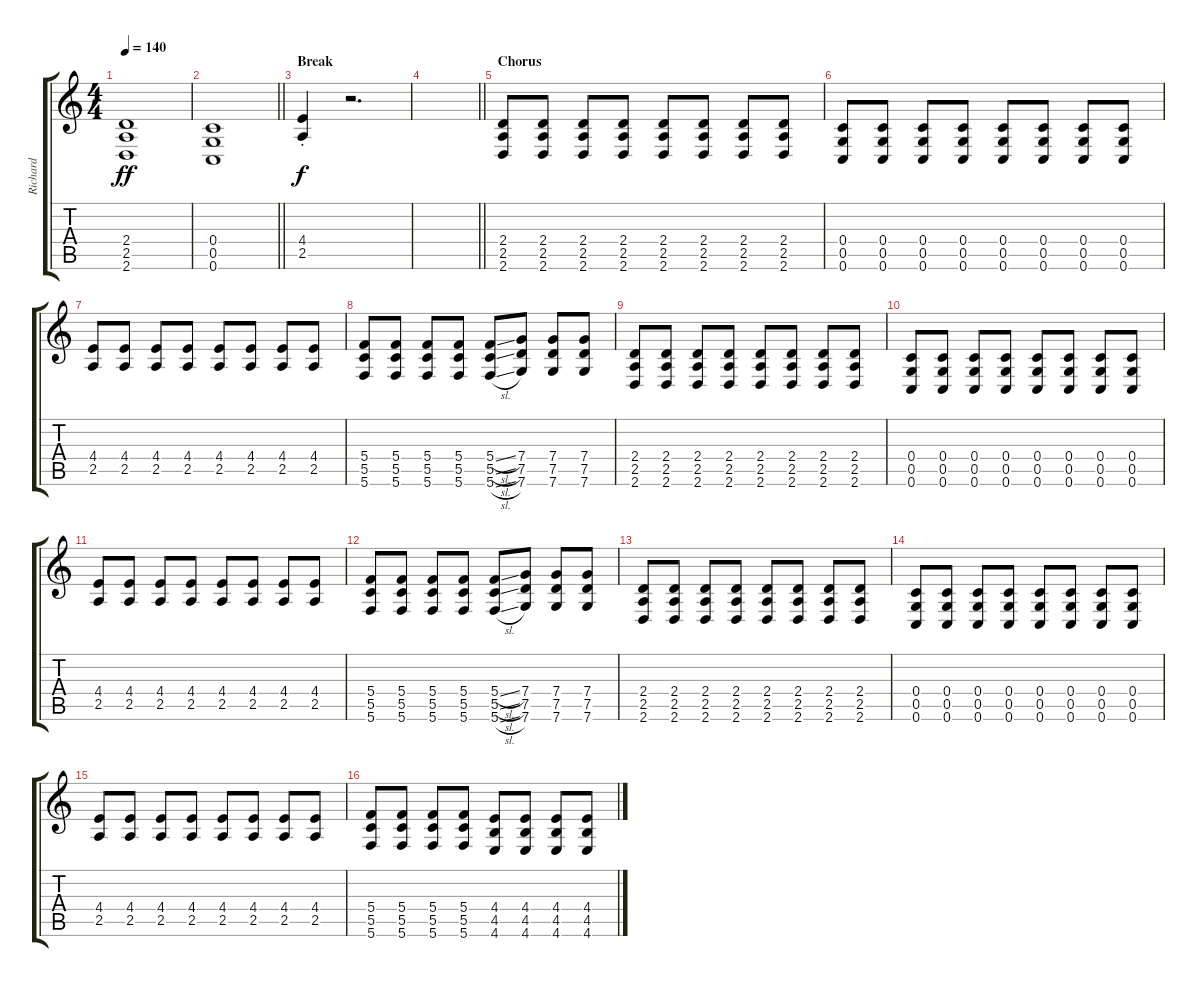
\track ("Richard" "Richard") {instrument distortionguitar}
\staff {score tabs}
\tuning (D4 A3 F3 C3 G2 C2) {hide}
\ts (4 4)
\tempo 140
\clef g2
\ks c
(2.4 2.5 2.6).1{dy ff} |
\barLineRight lightlight
(0.4 0.5 0.6).1 |
\section ("" "Break")
(4.4{st} 2.5{st}).4{dy f} r.2{d} |
\barLineRight lightlight
|
\section ("" "Chorus")
(2.4 2.5 2.6).8 (2.4 2.5 2.6).8 (2.4 2.5 2.6).8 (2.4 2.5 2.6).8 (2.4 2.5 2.6).8 (2.4 2.5 2.6).8 (2.4 2.5 2.6).8 (2.4 2.5 2.6).8 |
(0.4 0.5 0.6).8 (0.4 0.5 0.6).8 (0.4 0.5 0.6).8 (0.4 0.5 0.6).8 (0.4 0.5 0.6).8 (0.4 0.5 0.6).8 (0.4 0.5 0.6).8 (0.4 0.5 0.6).8 |
(4.4 2.5).8 (4.4 2.5).8 (4.4 2.5).8 (4.4 2.5).8 (4.4 2.5).8 (4.4 2.5).8 (4.4 2.5).8 (4.4 2.5).8 |
(5.4 5.5 5.6).8 (5.4 5.5 5.6).8 (5.4 5.5 5.6).8 (5.4 5.5 5.6).8 (5.4{sl} 5.5{sl} 5.6{sl}).8 (7.4 7.5 7.6).8 (7.4 7.5 7.6).8 (7.4 7.5 7.6).8 |
(2.4 2.5 2.6).8 (2.4 2.5 2.6).8 (2.4 2.5 2.6).8 (2.4 2.5 2.6).8 (2.4 2.5 2.6).8 (2.4 2.5 2.6).8 (2.4 2.5 2.6).8 (2.4 2.5 2.6).8 |
(0.4 0.5 0.6).8 (0.4 0.5 0.6).8 (0.4 0.5 0.6).8 (0.4 0.5 0.6).8 (0.4 0.5 0.6).8 (0.4 0.5 0.6).8 (0.4 0.5 0.6).8 (0.4 0.5 0.6).8 |
(4.4 2.5).8 (4.4 2.5).8 (4.4 2.5).8 (4.4 2.5).8 (4.4 2.5).8 (4.4 2.5).8 (4.4 2.5).8 (4.4 2.5).8 |
(5.4 5.5 5.6).8 (5.4 5.5 5.6).8 (5.4 5.5 5.6).8 (5.4 5.5 5.6).8 (5.4{sl} 5.5{sl} 5.6{sl}).8 (7.4 7.5 7.6).8 (7.4 7.5 7.6).8 (7.4 7.5 7.6).8 |
(2.4 2.5 2.6).8 (2.4 2.5 2.6).8 (2.4 2.5 2.6).8 (2.4 2.5 2.6).8 (2.4 2.5 2.6).8 (2.4 2.5 2.6).8 (2.4 2.5 2.6).8 (2.4 2.5 2.6).8 |
(0.4 0.5 0.6).8 (0.4 0.5 0.6).8 (0.4 0.5 0.6).8 (0.4 0.5 0.6).8 (0.4 0.5 0.6).8 (0.4 0.5 0.6).8 (0.4 0.5 0.6).8 (0.4 0.5 0.6).8 |
(4.4 2.5).8 (4.4 2.5).8 (4.4 2.5).8 (4.4 2.5).8 (4.4 2.5).8 (4.4 2.5).8 (4.4 2.5).8 (4.4 2.5).8 |
(5.4 5.5 5.6).8 (5.4 5.5 5.6).8 (5.4 5.5 5.6).8 (5.4 5.5 5.6).8 (4.4 4.5 4.6).8 (4.4 4.5 4.6).8 (4.4 4.5 4.6).8 (4.4 4.5 4.6).8
